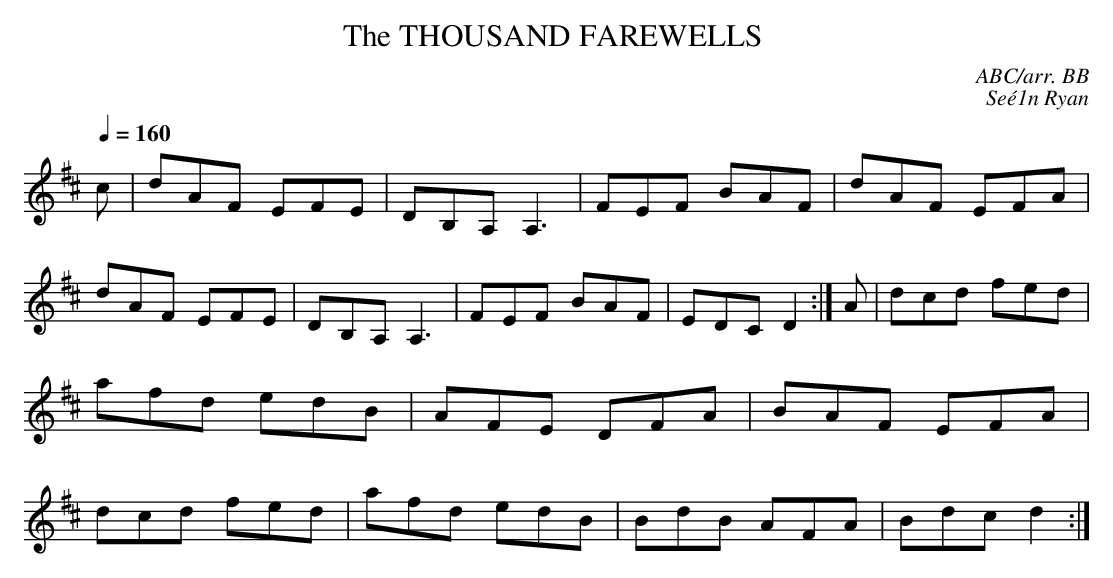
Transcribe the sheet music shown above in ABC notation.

X:1
T:THOUSAND FAREWELLS , The\
C:ABC/arr. BB\
C:Se\'e1n Ryan\
Q:1/4=160\
L:1/8\
M:6/8\
K:D\
c|dAF EFE|DB,A, A,3|FEF BAF|dAF EFA|\
dAF EFE|DB,A, A,3|FEF BAF|EDC D2:|\
A|dcd fed|afd edB|AFE DFA|BAF EFA|\
dcd fed|afd edB|BdB AFA|Bdc d2:|\
\
\
